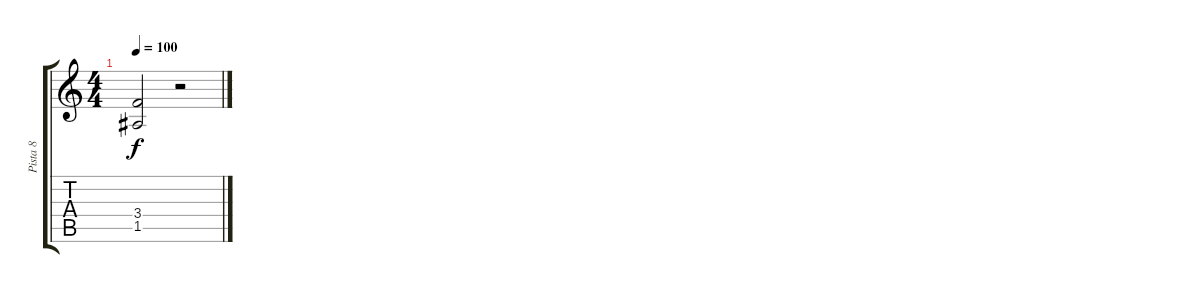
\track ("Pista 8" "Pista 8") {instrument overdrivenguitar}
\staff {score tabs}
\tuning (E4 B3 G3 D3 A2 E2) {hide}
\ts (4 4)
\tempo 100
\clef g2
\ks c
(3.4 1.5).2{dy f} r.2
